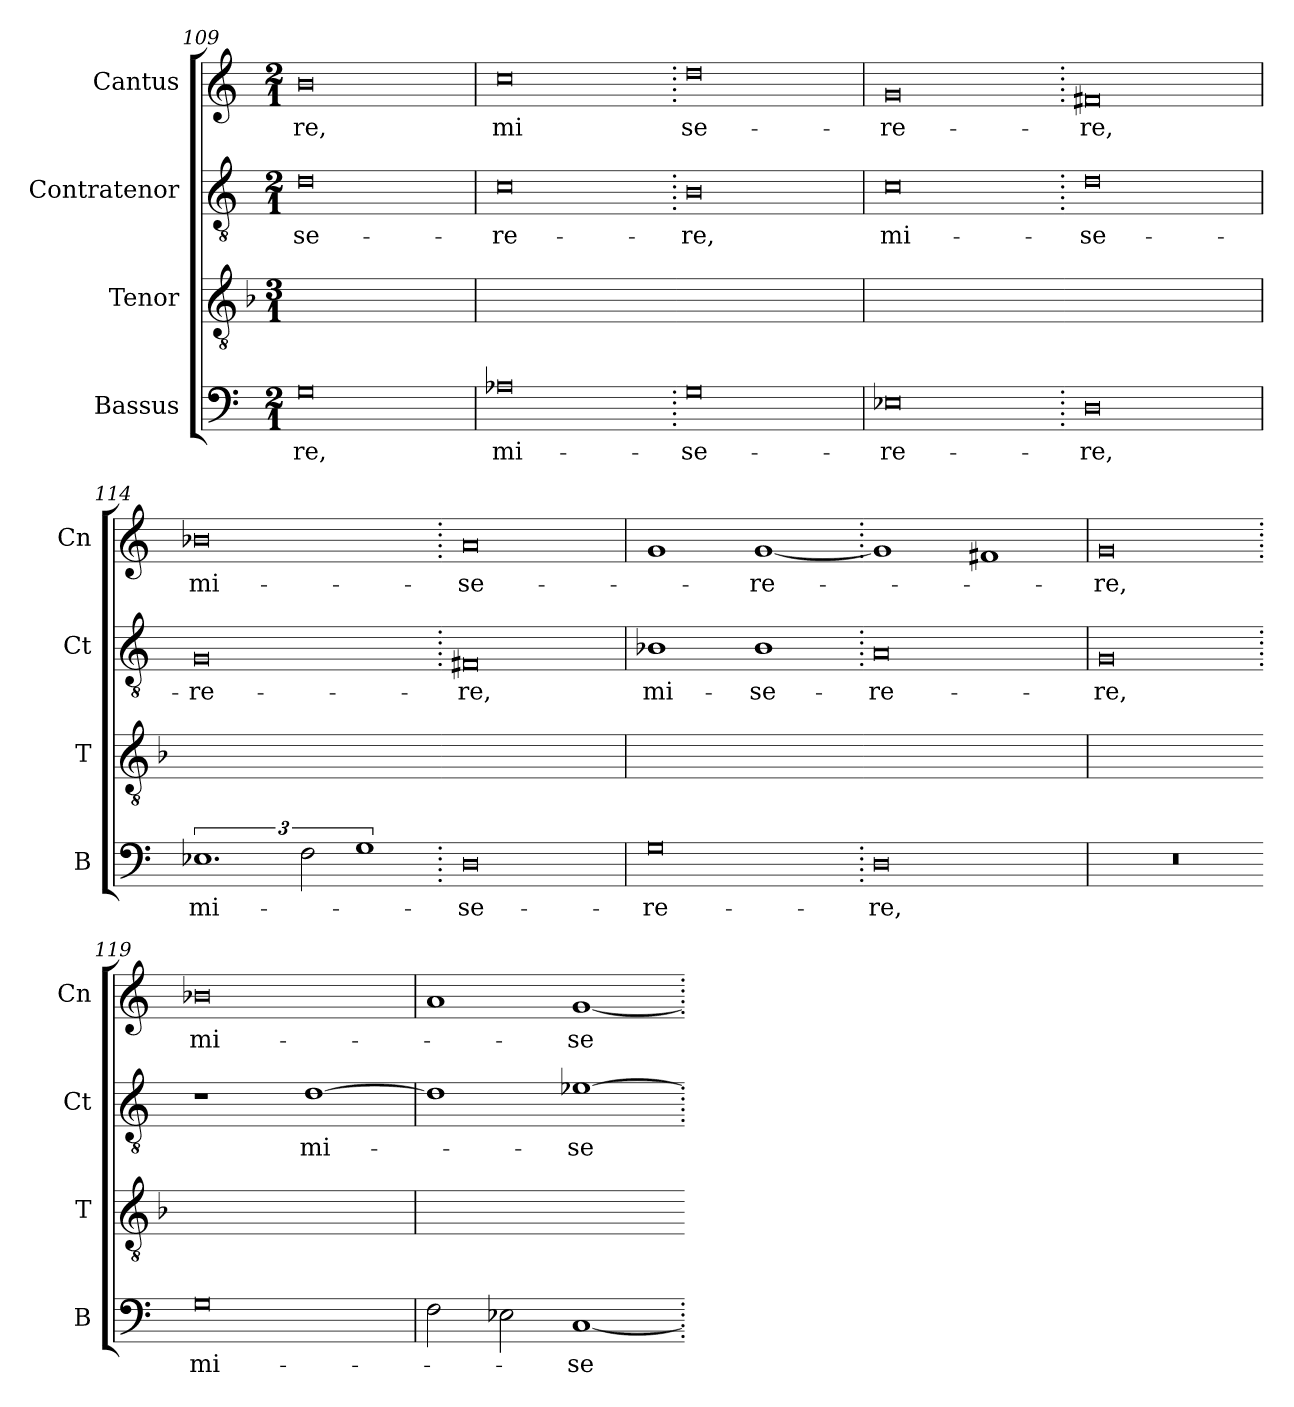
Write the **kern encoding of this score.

**kern	**text	**kern	**kern	**text	**kern	**text
*part4	*part4	*part3	*part2	*part2	*part1	*part1
*staff4	*staff4	*staff3	*staff2	*staff2	*staff1	*staff1
*I"Bassus	*	*I"Tenor	*I"Contratenor	*	*I"Cantus	*
*I'B	*	*I'T	*I'Ct	*	*I'Cn	*
*clefF4	*	*clefGv2	*clefGv2	*	*clefG2	*
*k[]	*	*k[b-]	*k[]	*	*k[]	*
*M2/1	*	*M3/1	*M2/1	*	*M2/1	*
=109	=109	=109	=109	=109	=109	=109
0G	-re,	0r	0d	-se-	0b	-re,
=110	=110	=110	=110	=110	=110	=110
0A-X	mi-	0r	0c	-re-	0cc	mi
=111.	=111.	=111	=111.	=111.	=111.	=111.
0G	-se-	0r	0B	-re,	0dd	se-
=112	=112	=112	=112	=112	=112	=112
0E-X	-re-	0r	0c	mi-	0g	-re-
=113.	=113.	=113	=113.	=113.	=113.	=113.
0D	-re,	0r	0d	-se-	0f#X	-re,
=114	=114	=114	=114	=114	=114	=114
3%2.E-X	mi-	0r	0G	-re-	0b-X	mi-
3F\	.	.	.	.	.	.
3%2G	.	.	.	.	.	.
=115.	=115.	=115	=115.	=115.	=115.	=115.
0D	-se-	0r	0F#X	-re,	0a	-se-
=116	=116	=116	=116	=116	=116	=116
0G	-re-	0r	1B-X	mi-	1g	.
.	.	.	1B-	-se-	[1g	-re-
=117.	=117.	=117	=117.	=117.	=117.	=117.
0D	-re,	0r	0A	-re-	1g]	.
.	.	.	.	.	1f#X	.
=118	=118	=118	=118	=118	=118	=118
0r	.	0r	0G	-re,	0g	-re,
=119.	=119.	=119	=119.	=119.	=119.	=119.
0G	mi-	0r	1r	.	0b-X	mi-
.	.	.	[1d	mi-	.	.
=120	=120	=120	=120	=120	=120	=120
2F\	.	0r	1d]	.	1a	.
2E-X\	.	.	.	.	.	.
[1C	-se-	.	[1e-X	-se-	[1g	-se-
=.	=.	=	=.	=.	=.	=.
*-	*-	*-	*-	*-	*-	*-
